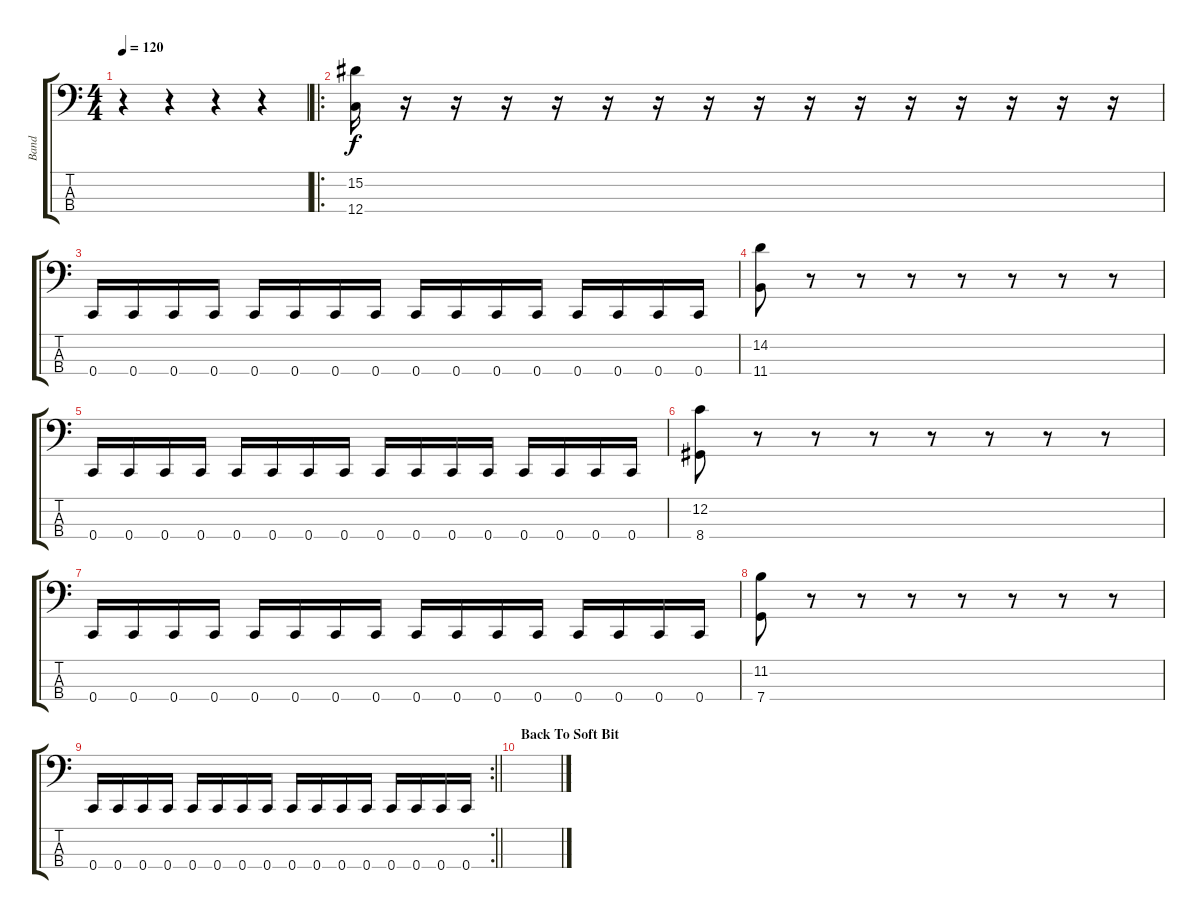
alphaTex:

\track ("Band" "Band") {instrument electricbasspick}
\staff {score tabs}
\tuning (F2 C2 G1 C1) {hide}
\ts (4 4)
\tempo 120
\clef f4
\ks c
r.4{dy f} r.4 r.4 r.4 |
\ro
(15.2 12.4).16 r.16 r.16 r.16 r.16 r.16 r.16 r.16 r.16 r.16 r.16 r.16 r.16 r.16 r.16 r.16 |
0.4.16 0.4.16 0.4.16 0.4.16 0.4.16 0.4.16 0.4.16 0.4.16 0.4.16 0.4.16 0.4.16 0.4.16 0.4.16 0.4.16 0.4.16 0.4.16 |
(14.2 11.4).8 r.8 r.8 r.8 r.8 r.8 r.8 r.8 |
0.4.16 0.4.16 0.4.16 0.4.16 0.4.16 0.4.16 0.4.16 0.4.16 0.4.16 0.4.16 0.4.16 0.4.16 0.4.16 0.4.16 0.4.16 0.4.16 |
(12.2 8.4).8 r.8 r.8 r.8 r.8 r.8 r.8 r.8 |
0.4.16 0.4.16 0.4.16 0.4.16 0.4.16 0.4.16 0.4.16 0.4.16 0.4.16 0.4.16 0.4.16 0.4.16 0.4.16 0.4.16 0.4.16 0.4.16 |
(11.2 7.4).8 r.8 r.8 r.8 r.8 r.8 r.8 r.8 |
\rc 2
\barLineRight lightlight
0.4.16 0.4.16 0.4.16 0.4.16 0.4.16 0.4.16 0.4.16 0.4.16 0.4.16 0.4.16 0.4.16 0.4.16 0.4.16 0.4.16 0.4.16 0.4.16 |
\section ("" "Back To Soft Bit")
